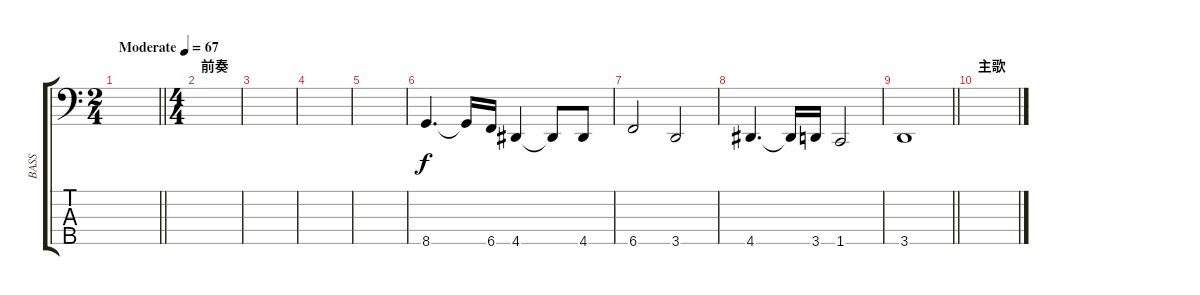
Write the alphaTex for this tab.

\track ("BASS" "BASS") {instrument synthbass2}
\staff {score tabs}
\tuning (G2 D2 A1 E1 B0) {hide}
\ts (2 4)
\tempo (67 "Moderate")
\clef f4
\barLineRight lightlight
\ks c
|
\ts (4 4)
\section ("" "前奏")
|
|
|
|
8.5.4{d} 8.5{t}.16 6.5.16 4.5.4 4.5{t}.8 4.5.8 |
6.5.2 3.5.2 |
4.5.4{d} 4.5{t}.16 3.5.16 1.5.2 |
\barLineRight lightlight
3.5.1 |
\section ("" "主歌")
